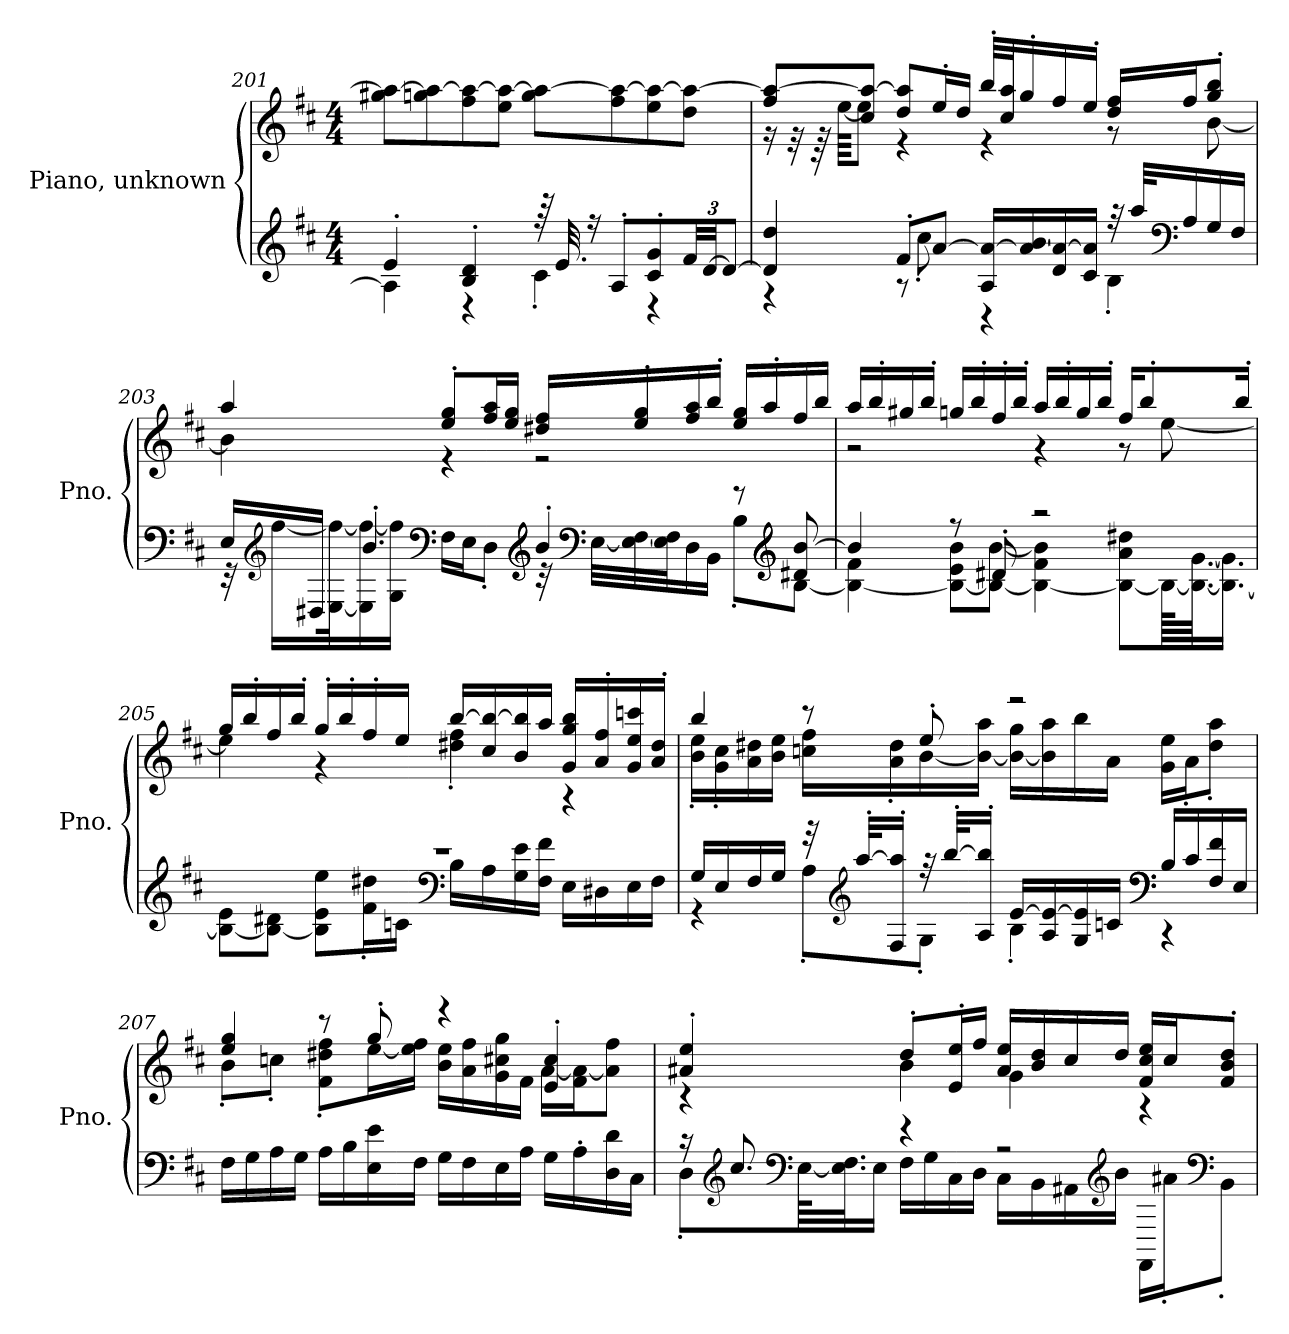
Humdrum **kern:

**kern	**kern
*part1	*part1
*staff2	*staff1
*I"Piano, unknown	*
*I'Pno.	*
!!LO:LB:g=z
*clefG2	*clefG2
*k[f#c#]	*k[f#c#]
*M4/4	*M4/4
=201	=201
*^	*
4e'/	4A\]	8gg#X\ 8aa\_L
.	.	8ggn\ 8aa\_
4B/' 4d/'	4r	8ff#\ 8aa\_
.	.	8ee\ 8aa\_J
64r	4c#'\	8gg\ 8aa\_L
32.e/	.	.
16r	.	.
8A'/L	.	8ff#\ 8aa\_
8c#/' 8g/'	4r	8ee\ 8aa\_
*Xbrackettup	*	*
48f#/LL	.	8dd\ 8aa\_J
[48d/JJ	.	.
12d/J_	.	.
=202	=202	=202
*	*	*^
4d/] 4dd/	4r	8ff#/ 8aa/_L	16r
.	.	.	32r
.	.	.	64r
.	.	.	[64ee\KKKL
.	.	8cc#/ 8aa/_J	8ee\J]
8f#'/L	8r	8dd/ 8aa/]L	4r
[8a/J	8cc#'\	16ee'/L	.
.	.	16dd/JJ	.
16A/ 16a/_LL	4r	32bb'/LLL	4r
.	.	32cc#/ 32aa/J	.
16a/_ 16b/	.	16gg'/	.
16d/ 16a/_	.	16ff#/	.
16c#/ 16a/]JJ	.	16ee'/JJ	.
32r	4B'\	16dd/ 16ff#/LL	8r
32aa/KLL	.	.	.
*clefF4	*	*	*
16A/	.	16ff#/J	.
16G/	.	8gg/' 8bb/'J	[8b\
16F#/JJ	.	.	.
!!LO:LB:g=z	!!
=203	=203	=203	=203
16E/LL	32r	4aa/	4b\]
*clefG2	*	*	*
.	[16ff#\LL	.	.
16D#X/JJ	.	.	.
.	[32E\ 32ff#\_K	.	.
4.b'/	16E\] 16ff#\_	.	.
.	16G\ 16ff#\]JJ	.	.
*clefF4	*	*	*
.	16F#\LL	8ee/' 8gg/'L	4r
.	16E\J	.	.
.	8D#'\J	16ff#/ 16aa/L	.
.	.	16ee/ 16gg/JJ	.
*clefG2	*	*	*
4b'/	32r	16dd#X/ 16ff#/LL	2r
*clefF4	*	*	*
.	[32E\LLL	.	.
.	32E\] [32F#\	16ee/' 16gg/'	.
.	32E\ 32F#\]J	.	.
.	16D#\	16ff#/ 16aa/	.
.	16BB\JJ	16bb'/JJ	.
8r	8B'\L	16ee/ 16gg/LL	.
.	.	16aa'/	.
*clefG2	*	*	*
8d#X/ [8b/	[8B\J	16ff#/	.
.	.	16bb/JJ	.
!!LO:LB:g=z	!!
=204	=204	=204	=204
4b/]	4B\_ 4f#\	16aa/LL	2r
.	.	16bb'/	.
.	.	16gg#X/	.
.	.	16bb'/JJ	.
8r	8B\_ 8e\ 8b\L	16ggn/LL	.
.	.	16bb'/	.
8d#X'/	8B\_ [8b\J	16ff#'/	.
.	.	16bb'/JJ	.
2r	4B\_ 4f#\ 4b\]	16aa/LL	4r
.	.	16bb'/	.
.	.	16gg/	.
.	.	16bb'/JJ	.
.	8B\_ 8a\ 8dd#X\L	16ff#/KL	8r
.	.	8bb'/	.
.	128B\KLLL_	.	[8ee\
.	64.B\_ [64.g\JJ	.	.
.	16.B\_ 16.g\]JJ	.	.
.	.	16bb'/Jk	.
!!LO:PB:g=z	!!
=205	=205	=205	=205
1r	8B\_ 8e\L	16gg/LL	4ee\]
.	.	16bb'/	.
.	8B\_ 8d#X\J	16ff#/	.
.	.	16bb'/JJ	.
.	8B\] 8e\ 8ee\L	16gg'/LL	4r
.	.	16bb'/	.
.	16f#\' 16dd#X\'L	16ff#'/	.
.	16cn\JJ	16ee/JJ	.
*clefF4	*	*	*
.	16B\LL	[16bb/LL	4dd#X\' 4ff#\'
.	16A\	16cc#/ 16bb/_	.
.	16G\ 16e\	16b/ 16bb/]	.
.	16F#\ 16f#\JJ	16aa/JJ	.
.	16E\LL	16g/ 16gg/ 16bb/LL	4r
.	16D#X\	16a/' 16ff#/'	.
.	16E\	16g/ 16ee/ 16cccn/	.
.	16F#\JJ	16a/' 16dd#/'JJ	.
!!LO:LB:g=z	!!
=206	=206	=206	=206
16G/LL	4r	4bb/	16b\' 16ee\'LL
16E/	.	.	16g\' 16cc#\'
16F#/	.	.	16a\ 16dd#X\
16G/JJ	.	.	16b\ 16ee\JJ
32r	8A'\L	8r	16ccn\ 16ff#\LL
*clefG2	*	*	*
[32aa'/KLL	.	.	.
16F#/' 16aa/]'JJ	.	.	16a\' 16dd#\'
32r	8G'\J	8ee'/	[16b\
[32bb'/KLL	.	.	.
16A/' 16bb/]'JJ	.	.	16b\_ 16aa\JJ
[16e/LL	4B'\	2r	16b\_ 16gg\LL
16A/ 16e/_	.	.	16b\] 16aa\
16G/ 16e/]	.	.	16bb\
16cn/JJ	.	.	16a\JJ
*clefF4	*	*	*
16B/LL	4r	.	16g\ 16ee\LL
16c/	.	.	16a'\J
16F#/ 16f#/	.	.	8dd#\' 8aa\'J
16E/JJ	.	.	.
*v	*v	*	*
!!LO:LB:g=z	!!
=207	=207	=207
16F#\LL	4ee/ 4gg/	8b'\L
16G\	.	.
16A\	.	8ccn'\J
16G\JJ	.	.
16A\LL	8r	8f#\' 8dd#X\' 8ff#\'L
16B\	.	.
16E\ 16e\	8gg'/	[16ee\L
16F#\JJ	.	16ee\] 16ff#\JJ
16G\LL	4r	16b\ 16ee\LL
16F#\	.	16a\ 16ff#\
16E\	.	16g\ 16cc#X\ 16gg\
16A\JJ	.	16f#\JJ
16G\LL	4e/' 4cc#/'	[16a\LL
16A'\	.	16f#\ 16a\_J
16D\ 16d\	.	8a\] 8ff#\J
16C#\JJ	.	.
!!LO:LB:g=z	!!
=208	=208	=208
*^	*	*
16r	8D'\L	4a#X/' 4ee/'	4r
*clefG2	*	*	*
8.cc#/	.	.	.
*clefF4	*	*	*
.	[64E\KLL	.	.
.	32.E\] 32.F#\J	.	.
.	16E\JJ	.	.
4r	16F#\LL	8dd'/L	4b\
.	16G\	.	.
.	16C#\	16e/' 16ee/'L	.
.	16D\JJ	16ff#/JJ	.
2r	16C#\LL	16a#/ 16ee/LL	4g\
.	16BB\	16b/ 16dd/	.
.	16AA#X\	16cc#/	.
*clefG2	*	*	*
.	16b\JJ	16dd/JJ	.
.	16FF#\LL	16f#/ 16cc#/ 16ee/LL	4r
.	16a#X'\J	16cc#/J	.
*clefF4	*	*	*
.	8BB'\J	8f#/' 8b/' 8dd/'J	.
*v	*v	*	*
*	*v	*v
=	=
*-	*-
